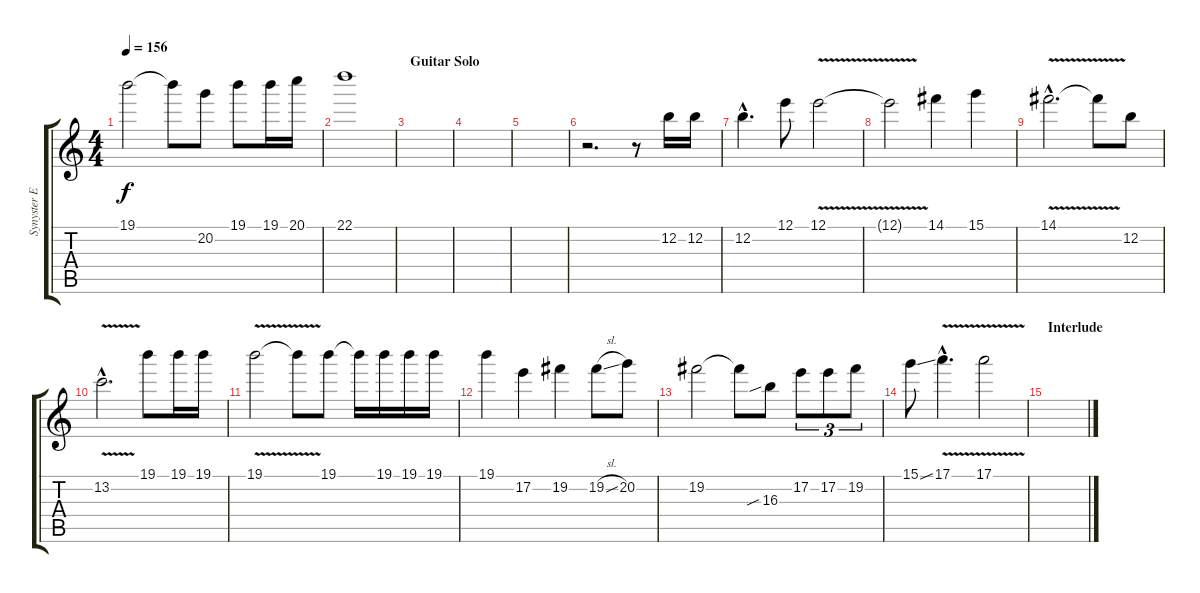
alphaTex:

\track ("Synyster Electric" "Synyster E") {instrument distortionguitar}
\staff {score tabs}
\tuning (E4 B3 G3 D3 A2 D2) {hide}
\ts (4 4)
\tempo 156
\clef g2
\ks c
19.1.2{dy f} 19.1{t}.8 20.2.8 19.1.8 19.1.16 20.1.16 |
22.1.1 |
\section ("" "Guitar Solo")
|
|
|
r.2{d} r.8 12.2.16 12.2.16 |
12.2{hac}.4{d} 12.1.8 12.1{v}.2 |
12.1{t}.2 14.1.4 15.1.4 |
14.1{v hac}.2{d} 14.1{t}.8 12.2.8 |
13.2{v hac}.2{d} 19.1.8 19.1.16 19.1.16 |
19.1{v}.2 19.1{t}.8 19.1.8 19.1{t}.16 19.1.16 19.1.16 19.1.16 |
19.1.4 17.2.4 19.2.4 19.2{sl}.8 20.2.8 |
19.2.2 19.2{t}.8 16.3{sib}.8 17.2.8{tu (3 2)} 17.2.8{tu (3 2)} 19.2.8{tu (3 2)} |
15.1{ss}.8 17.1{v hac}.4{d} 17.1{v}.2 |
\section ("" "Interlude")
